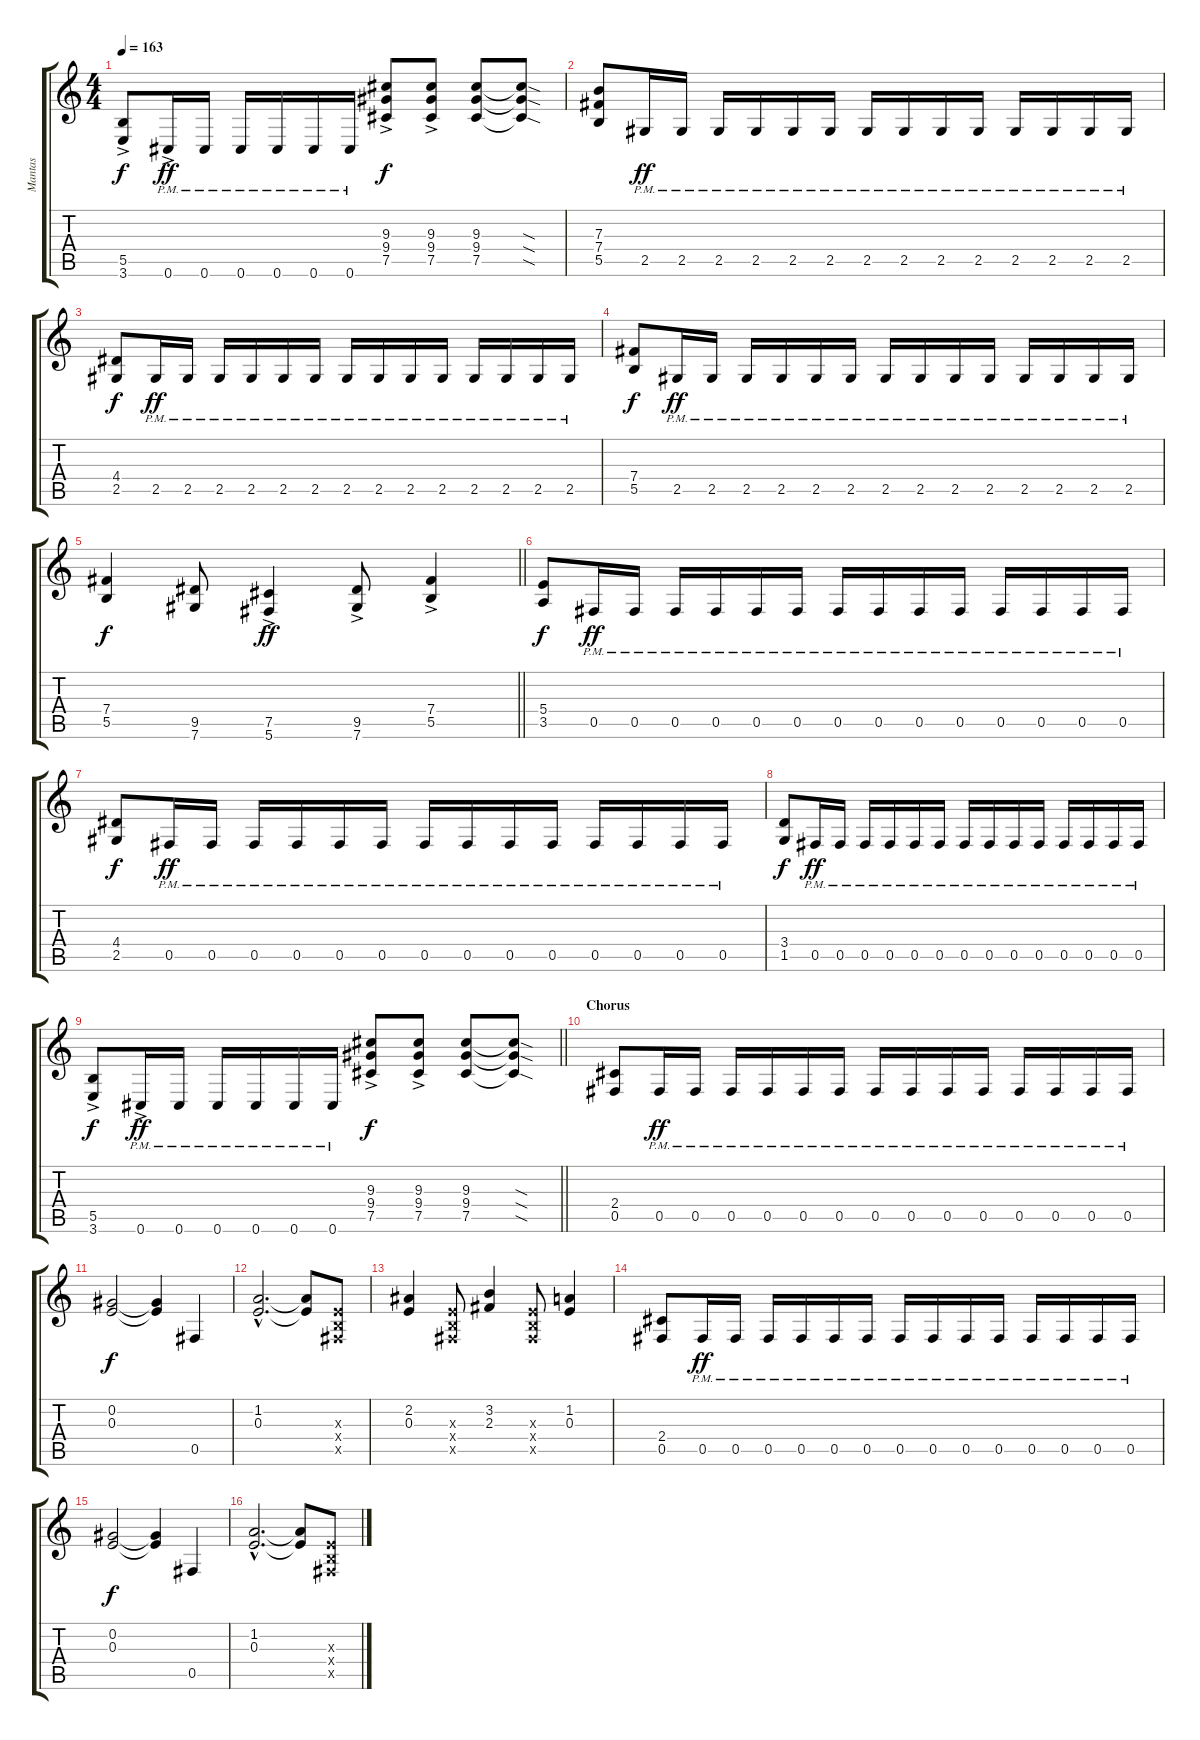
\track ("Mantas" "Mantas") {instrument distortionguitar}
\staff {score tabs}
\tuning (Db4 Ab3 E3 B2 Gb2 Db2) {hide}
\ts (4 4)
\tempo 163
\clef g2
\ks c
(5.5{ac} 3.6{ac}).8{dy f} 0.6{ac pm}.16{dy ff} 0.6{pm}.16 0.6{pm}.16 0.6{pm}.16 0.6{pm}.16 0.6{pm}.16 (9.3{ac} 9.4{ac} 7.5{ac}).8{dy f} (9.3{ac} 9.4{ac} 7.5{ac}).8 (9.3 9.4 7.5).8 (9.3{sod t} 9.4{sod t} 7.5{sod t}).8 |
(7.3 7.4 5.5).8 2.5{pm}.16{dy ff} 2.5{pm}.16 2.5{pm}.16 2.5{pm}.16 2.5{pm}.16 2.5{pm}.16 2.5{pm}.16 2.5{pm}.16 2.5{pm}.16 2.5{pm}.16 2.5{pm}.16 2.5{pm}.16 2.5{pm}.16 2.5{pm}.16 |
(4.4 2.5).8{dy f} 2.5{pm}.16{dy ff} 2.5{pm}.16 2.5{pm}.16 2.5{pm}.16 2.5{pm}.16 2.5{pm}.16 2.5{pm}.16 2.5{pm}.16 2.5{pm}.16 2.5{pm}.16 2.5{pm}.16 2.5{pm}.16 2.5{pm}.16 2.5{pm}.16 |
(7.4 5.5).8{dy f} 2.5{pm}.16{dy ff} 2.5{pm}.16 2.5{pm}.16 2.5{pm}.16 2.5{pm}.16 2.5{pm}.16 2.5{pm}.16 2.5{pm}.16 2.5{pm}.16 2.5{pm}.16 2.5{pm}.16 2.5{pm}.16 2.5{pm}.16 2.5{pm}.16 |
\barLineRight lightlight
(7.4 5.5).4{dy f} (9.5 7.6).8 (7.5{ac} 5.6).4{dy ff} (9.5{ac} 7.6).8 (7.4 5.5{ac}).4 |
(5.4 3.5).8{dy f} 0.5{pm}.16{dy ff} 0.5{pm}.16 0.5{pm}.16 0.5{pm}.16 0.5{pm}.16 0.5{pm}.16 0.5{pm}.16 0.5{pm}.16 0.5{pm}.16 0.5{pm}.16 0.5{pm}.16 0.5{pm}.16 0.5{pm}.16 0.5{pm}.16 |
(4.4 2.5).8{dy f} 0.5{pm}.16{dy ff} 0.5{pm}.16 0.5{pm}.16 0.5{pm}.16 0.5{pm}.16 0.5{pm}.16 0.5{pm}.16 0.5{pm}.16 0.5{pm}.16 0.5{pm}.16 0.5{pm}.16 0.5{pm}.16 0.5{pm}.16 0.5{pm}.16 |
(3.4 1.5).8{dy f} 0.5{pm}.16{dy ff} 0.5{pm}.16 0.5{pm}.16 0.5{pm}.16 0.5{pm}.16 0.5{pm}.16 0.5{pm}.16 0.5{pm}.16 0.5{pm}.16 0.5{pm}.16 0.5{pm}.16 0.5{pm}.16 0.5{pm}.16 0.5{pm}.16 |
\barLineRight lightlight
(5.5{ac} 3.6{ac}).8{dy f} 0.6{ac pm}.16{dy ff} 0.6{pm}.16 0.6{pm}.16 0.6{pm}.16 0.6{pm}.16 0.6{pm}.16 (9.3{ac} 9.4{ac} 7.5{ac}).8{dy f} (9.3{ac} 9.4{ac} 7.5{ac}).8 (9.3 9.4 7.5).8 (9.3{sod t} 9.4{sod t} 7.5{sod t}).8 |
\section ("" "Chorus")
(2.4 0.5).8 0.5{pm}.16{dy ff} 0.5{pm}.16 0.5{pm}.16 0.5{pm}.16 0.5{pm}.16 0.5{pm}.16 0.5{pm}.16 0.5{pm}.16 0.5{pm}.16 0.5{pm}.16 0.5{pm}.16 0.5{pm}.16 0.5{pm}.16 0.5{pm}.16 |
(0.2 0.3).2{dy f} (0.2{t} 0.3{t}).4 0.5.4 |
(1.2{hac} 0.3{hac}).2{d} (1.2{t} 0.3{t}).8 (0.3{x} 0.4{x} 0.5{x}).8 |
(2.2 0.3).4 (0.3{x} 0.4{x} 0.5{x}).8 (3.2 2.3).4 (0.3{x} 0.4{x} 0.5{x}).8 (1.2 0.3).4 |
(2.4 0.5).8 0.5{pm}.16{dy ff} 0.5{pm}.16 0.5{pm}.16 0.5{pm}.16 0.5{pm}.16 0.5{pm}.16 0.5{pm}.16 0.5{pm}.16 0.5{pm}.16 0.5{pm}.16 0.5{pm}.16 0.5{pm}.16 0.5{pm}.16 0.5{pm}.16 |
(0.2 0.3).2{dy f} (0.2{t} 0.3{t}).4 0.5.4 |
(1.2{hac} 0.3{hac}).2{d} (1.2{t} 0.3{t}).8 (0.3{x} 0.4{x} 0.5{x}).8
